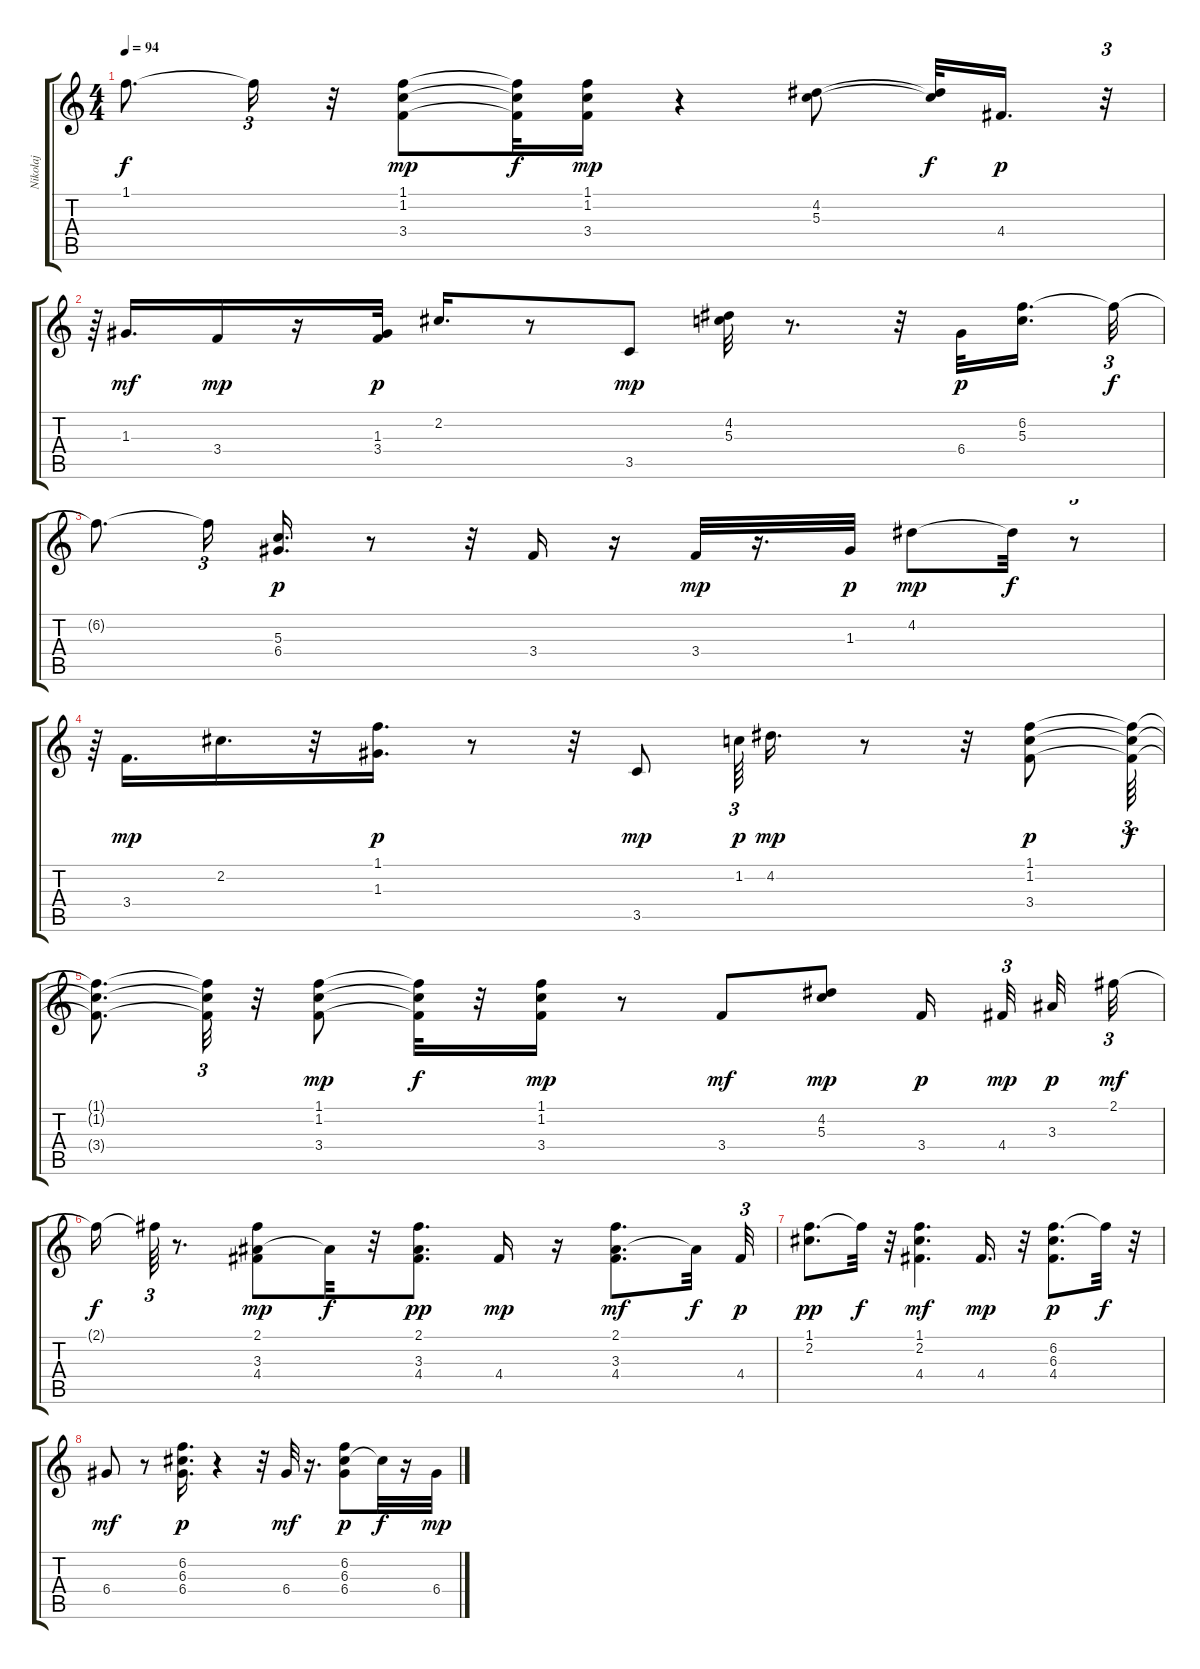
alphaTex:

\track ("Nikolaj" "Nikolaj") {instrument acousticguitarsteel}
\staff {score tabs}
\tuning (E4 B3 G3 D3 A2 E2) {hide}
\ts (4 4)
\tempo 94
\clef g2
\ks c
1.1{t}.8{d dy f} 1.1{t}.16{tu (3 2)} r.32 (1.1 1.2 3.4).8{dy mp} (1.1{t} 1.2{t} 3.4{t}).32{dy f} (1.1 1.2 3.4).16{dy mp} r.4 (4.2 5.3).8 (4.2{t} 5.3{t}).32{dy f} 4.4.16{d dy p} r.32{tu (3 2)} |
r.64{tu (3 2)} 1.3.16{d dy mf} 3.4.16{dy mp} r.16 (1.3 3.4).32{dy p} 2.2.16{d} r.8 3.5.8{dy mp} (4.2 5.3).32 r.8{d} r.32 6.4.32{dy p} (6.2 5.3).16{d beam splitsecondary} 6.2{t}.32{tu (3 2) dy f} |
6.2{t}.8{d} 6.2{t}.16{tu (3 2)} (5.3 6.4).16{d dy p} r.8 r.32 3.4.16 r.16 3.4.32{dy mp} r.16{d} 1.3.32{dy p} 4.2.8{dy mp} 4.2{t}.32{dy f} r.8{tu (3 2)} |
r.64{tu (3 2)} 3.4.16{d dy mp} 2.2.16{d} r.32 (1.1 1.3).16{d dy p} r.8 r.32 3.5.8{dy mp} 1.2.64{tu (3 2) dy p} 4.2.16{d dy mp} r.8 r.32 (1.1 1.2 3.4).8{dy p} (1.1{t} 1.2{t} 3.4{t}).64{tu (3 2) dy f} |
(1.1{t} 1.2{t} 3.4{t}).8{d} (1.1{t} 1.2{t} 3.4{t}).32{tu (3 2)} r.32 (1.1 1.2 3.4).8{dy mp} (1.1{t} 1.2{t} 3.4{t}).32{dy f} r.32 (1.1 1.2 3.4).16{dy mp} r.8 3.4.8{dy mf} (4.2 5.3).8{dy mp} 3.4.16{dy p beam splitsecondary} 4.4.32{tu (3 2) dy mp beam splitsecondary} 3.3.32{dy p} 2.1.32{tu (3 2) dy mf} |
2.1{t}.16{dy f} 2.1{t}.64{tu (3 2)} r.8{d} (2.1 3.3 4.4).8{dy mp} 3.3{t}.32{dy f} r.32 (2.1 3.3 4.4).8{d dy pp} 4.4.16{dy mp} r.16 (2.1 3.3 4.4).8{d dy mf} 3.3{t}.32{dy f} 4.4.32{tu (3 2) dy p} |
(1.1 2.2).8{d dy pp} 1.1{t}.32{dy f} r.32 (1.1 2.2 4.4).4{d dy mf} 4.4.16{d dy mp} r.32 (6.2 6.3 4.4).8{d dy p} 6.2{t}.32{dy f} r.32 |
6.4.8{dy mf} r.8 (6.2 6.3 6.4).16{d dy p} r.4 r.32 6.4.32{dy mf} r.16{d} (6.2 6.3 6.4).8{dy p} 6.3{t}.32{dy f} r.16 6.4.32{dy mp}
